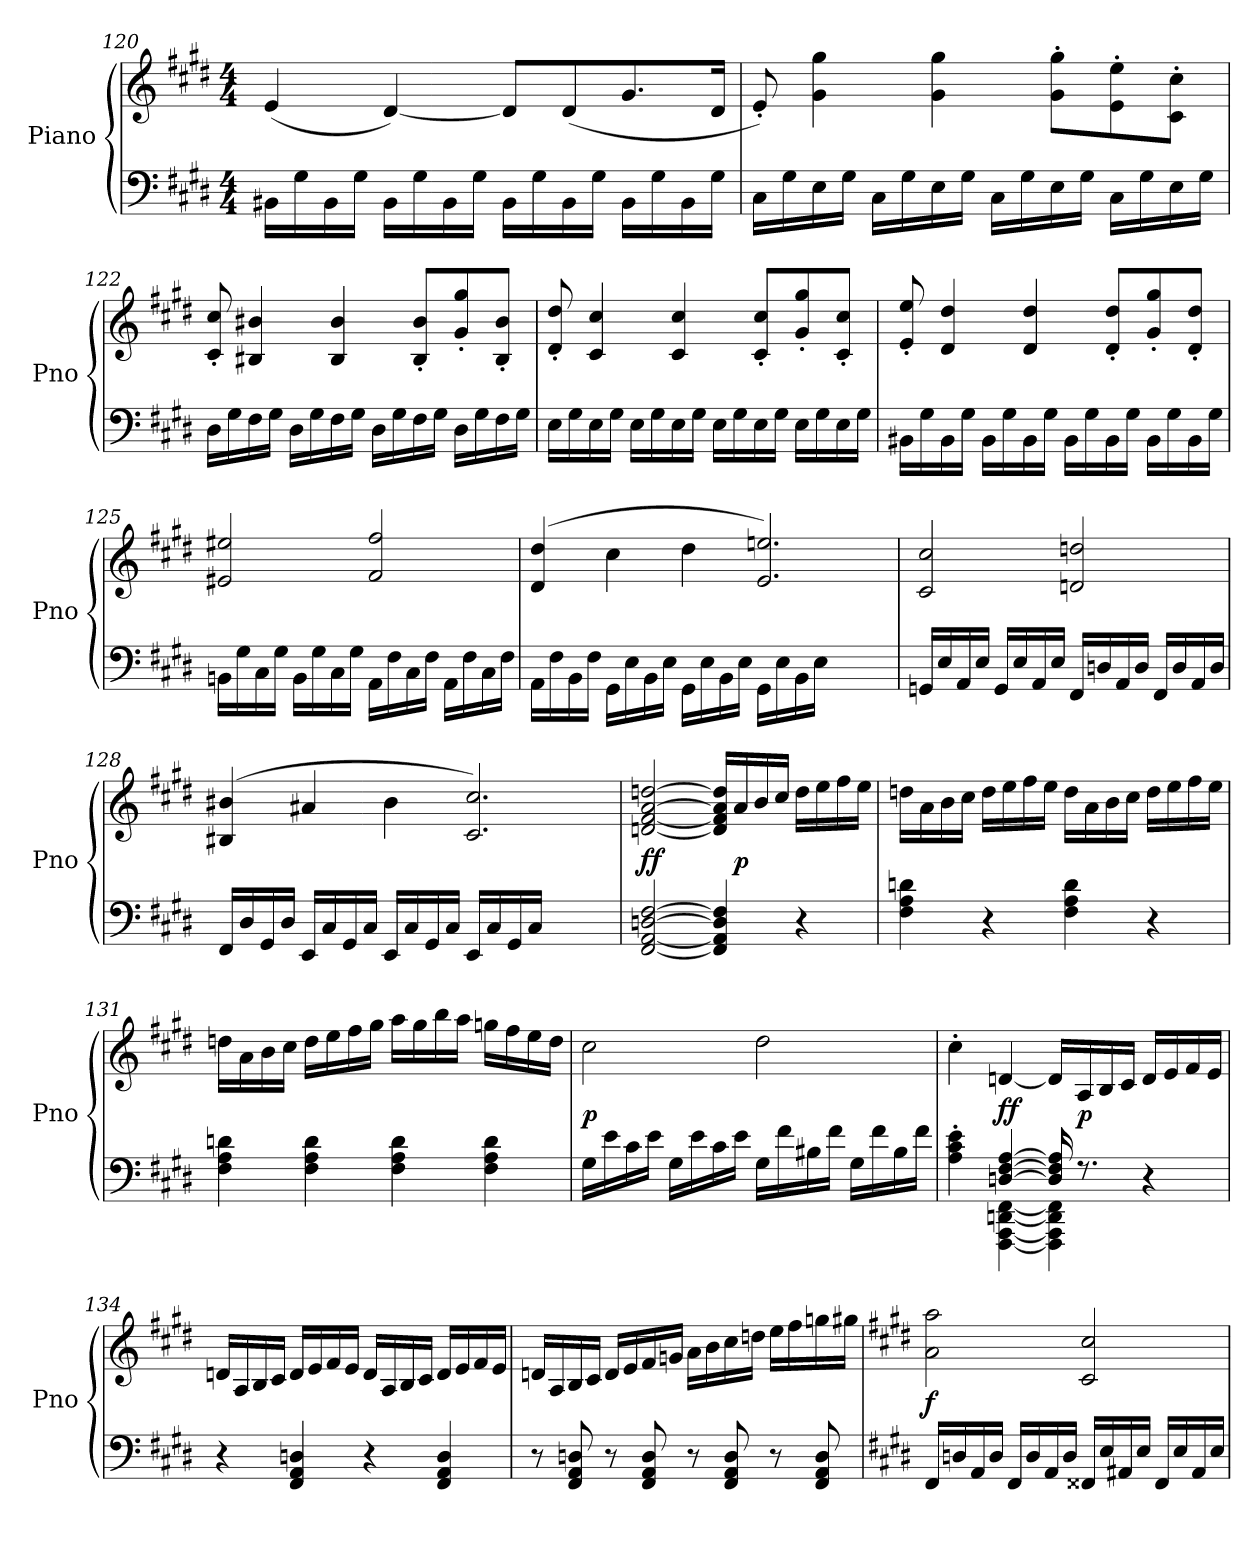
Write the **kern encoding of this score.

**kern	**kern	**dynam
*part1	*part1	*part1
*staff2	*staff1	*staff1/2
*I"Piano	*	*
*I'Pno	*	*
*clefF4	*clefG2	*
*k[f#c#g#d#]	*k[f#c#g#d#]	*
*c#:	*c#:	*
*M4/4	*M4/4	*
=120	=120	=120
16BB#X\LL	(4e/	.
16G#\	.	.
16BB#\	.	.
16G#\JJ	.	.
16BB#\LL	[4d#/)	.
16G#\	.	.
16BB#\	.	.
16G#\JJ	.	.
16BB#\LL	8d#/L]	.
16G#\	.	.
16BB#\	(8d#/	.
16G#\JJ	.	.
16BB#\LL	8.g#/	.
16G#\	.	.
16BB#\	.	.
16G#\JJ	16d#/Jk	.
=121	=121	=121
16C#\LL	8e'/)	.
16G#\	.	.
16E\	4g#\ 4gg#\	.
16G#\JJ	.	.
16C#\LL	.	.
16G#\	.	.
16E\	4g#\ 4gg#\	.
16G#\JJ	.	.
16C#\LL	.	.
16G#\	.	.
16E\	8g#'\ 8gg#'\L	.
16G#\JJ	.	.
16C#\LL	8e'\ 8ee'\	.
16G#\	.	.
16E\	8c#'\ 8cc#'\J	.
16G#\JJ	.	.
=122	=122	=122
16D#\LL	8c#'/ 8cc#'/	.
16G#\	.	.
16F#\	4B#X/ 4b#X/	.
16G#\JJ	.	.
16D#\LL	.	.
16G#\	.	.
16F#\	4B#/ 4b#/	.
16G#\JJ	.	.
16D#\LL	.	.
16G#\	.	.
16F#\	8B#'/ 8b#'/L	.
16G#\JJ	.	.
16D#\LL	8g#'/ 8gg#'/	.
16G#\	.	.
16F#\	8B#'/ 8b#'/J	.
16G#\JJ	.	.
=123	=123	=123
16E\LL	8d#'/ 8dd#'/	.
16G#\	.	.
16E\	4c#/ 4cc#/	.
16G#\JJ	.	.
16E\LL	.	.
16G#\	.	.
16E\	4c#/ 4cc#/	.
16G#\JJ	.	.
16E\LL	.	.
16G#\	.	.
16E\	8c#'/ 8cc#'/L	.
16G#\JJ	.	.
16E\LL	8g#'/ 8gg#'/	.
16G#\	.	.
16E\	8c#'/ 8cc#'/J	.
16G#\JJ	.	.
=124	=124	=124
16BB#X\LL	8e'/ 8ee'/	.
16G#\	.	.
16BB#\	4d#/ 4dd#/	.
16G#\JJ	.	.
16BB#\LL	.	.
16G#\	.	.
16BB#\	4d#/ 4dd#/	.
16G#\JJ	.	.
16BB#\LL	.	.
16G#\	.	.
16BB#\	8d#'/ 8dd#'/L	.
16G#\JJ	.	.
16BB#\LL	8g#'/ 8gg#'/	.
16G#\	.	.
16BB#\	8d#'/ 8dd#'/J	.
16G#\JJ	.	.
=125	=125	=125
16BBn\LL	2e#X/ 2ee#X/	.
16G#\	.	.
16C#\	.	.
16G#\JJ	.	.
16BB\LL	.	.
16G#\	.	.
16C#\	.	.
16G#\JJ	.	.
16AA\LL	2f#/ 2ff#/	.
16F#\	.	.
16C#\	.	.
16F#\JJ	.	.
16AA\LL	.	.
16F#\	.	.
16C#\	.	.
16F#\JJ	.	.
=126	=126	=126
16AA\LL	(4d#/ 4dd#/	.
16F#\	.	.
16BB\	.	.
16F#\JJ	.	.
16GG#\LL	4cc#	.
16E\	.	.
16BB\	.	.
16E\JJ	.	.
16GG#\LL	4dd#	.
16E\	.	.
16BB\	.	.
16E\JJ	.	.
16GG#\LL	2.e/ 2.een/)	.
16E\	.	.
16BB\	.	.
16E\JJ	.	.
2ryy	.	.
=127	=127	=127
16GGn/LL	2c#/ 2cc#/	.
16E/	.	.
16AA/	.	.
16E/JJ	.	.
16GG/LL	.	.
16E/	.	.
16AA/	.	.
16E/JJ	.	.
16FF#/LL	2dn/ 2ddn/	.
16Dn/	.	.
16AA/	.	.
16D/JJ	.	.
16FF#/LL	.	.
16D/	.	.
16AA/	.	.
16D/JJ	.	.
=128	=128	=128
16FF#/LL	(4B#X/ 4b#X/	.
16D#/	.	.
16GG#/	.	.
16D#/JJ	.	.
16EE/LL	4a#X	.
16C#/	.	.
16GG#/	.	.
16C#/JJ	.	.
16EE/LL	4b#	.
16C#/	.	.
16GG#/	.	.
16C#/JJ	.	.
16EE/LL	2.c#/ 2.cc#/)	.
16C#/	.	.
16GG#/	.	.
16C#/JJ	.	.
2ryy	.	.
=129	=129	=129
[2FF#/ [2AA/ [2Dn/ [2F#/	[2dn/ [2f#/ [2a/ [2ddn/	ff
4FF#]/ 4AA]/ 4D]/ 4F#]/	16d]/ 16f#]/ 16a]/ 16dd]/LL	.
.	16a/	p
.	16b/	.
.	16cc#/JJ	.
4r	16dd\LL	.
.	16ee\	.
.	16ff#\	.
.	16ee\JJ	.
=130	=130	=130
4F#\ 4A\ 4dn\	16ddn\LL	.
.	16a\	.
.	16b\	.
.	16cc#\JJ	.
4r	16dd\LL	.
.	16ee\	.
.	16ff#\	.
.	16ee\JJ	.
4F#\ 4A\ 4d\	16dd\LL	.
.	16a\	.
.	16b\	.
.	16cc#\JJ	.
4r	16dd\LL	.
.	16ee\	.
.	16ff#\	.
.	16ee\JJ	.
=131	=131	=131
4F#\ 4A\ 4dn\	16ddn\LL	.
.	16a\	.
.	16b\	.
.	16cc#\JJ	.
4F#\ 4A\ 4d\	16dd\LL	.
.	16ee\	.
.	16ff#\	.
.	16gg#\JJ	.
4F#\ 4A\ 4d\	16aa\LL	.
.	16gg#\	.
.	16bb\	.
.	16aa\JJ	.
4F#\ 4A\ 4d\	16ggn\LL	.
.	16ff#\	.
.	16ee\	.
.	16dd\JJ	.
=132	=132	=132
16G#\LL	2cc#\	p
16e\	.	.
16c#\	.	.
16e\JJ	.	.
16G#\LL	.	.
16e\	.	.
16c#\	.	.
16e\JJ	.	.
16G#\LL	2dd#\	.
16f#\	.	.
16B#X\	.	.
16f#\JJ	.	.
16G#\LL	.	.
16f#\	.	.
16B#\	.	.
16f#\JJ	.	.
=133	=133	=133
*^	*	*
4A'\ 4c#'\ 4e'\	4ryy	4cc#'\	.
[4Dn/ [4F#/ [4A/	[4FFF#\ [4AAA\ [4DDn\ [4FF#\	[4dn/	ff
16D]/ 16F#]/ 16A]/	4FFF#]\ 4AAA]\ 4DD]\ 4FF#]\	16d/LL]	.
8.r	.	16A/	p
.	.	16B/	.
.	.	16c#/JJ	.
4r	4ryy	16d/LL	.
.	.	16e/	.
.	.	16f#/	.
.	.	16e/JJ	.
*v	*v	*	*
=134	=134	=134
4r	16dn/LL	.
.	16A/	.
.	16B/	.
.	16c#/JJ	.
4FF#/ 4AA/ 4Dn/	16d/LL	.
.	16e/	.
.	16f#/	.
.	16e/JJ	.
4r	16d/LL	.
.	16A/	.
.	16B/	.
.	16c#/JJ	.
4FF#/ 4AA/ 4D/	16d/LL	.
.	16e/	.
.	16f#/	.
.	16e/JJ	.
=135	=135	=135
8r	16dn/LL	.
.	16A/	.
8FF#/ 8AA/ 8Dn/	16B/	.
.	16c#/JJ	.
8r	16d/LL	.
.	16e/	.
8FF#/ 8AA/ 8D/	16f#/	.
.	16gn/JJ	.
8r	16a\LL	.
.	16b\	.
8FF#/ 8AA/ 8D/	16cc#\	.
.	16ddn\JJ	.
8r	16ee\LL	.
.	16ff#\	.
8FF#/ 8AA/ 8D/	16ggn\	.
.	16gg#X\JJ	.
=136	=136	=136
*k[f#c#g#d#]	*k[f#c#g#d#]	*
16FF#/LL	2a\ 2aa\	f
16Dn/	.	.
16AA/	.	.
16D/JJ	.	.
16FF#/LL	.	.
16D/	.	.
16AA/	.	.
16D/JJ	.	.
16FF##X/LL	2c#/ 2cc#/	.
16E/	.	.
16AA#X/	.	.
16E/JJ	.	.
16FF##/LL	.	.
16E/	.	.
16AA#/	.	.
16E/JJ	.	.
=	=	=
*-	*-	*-
